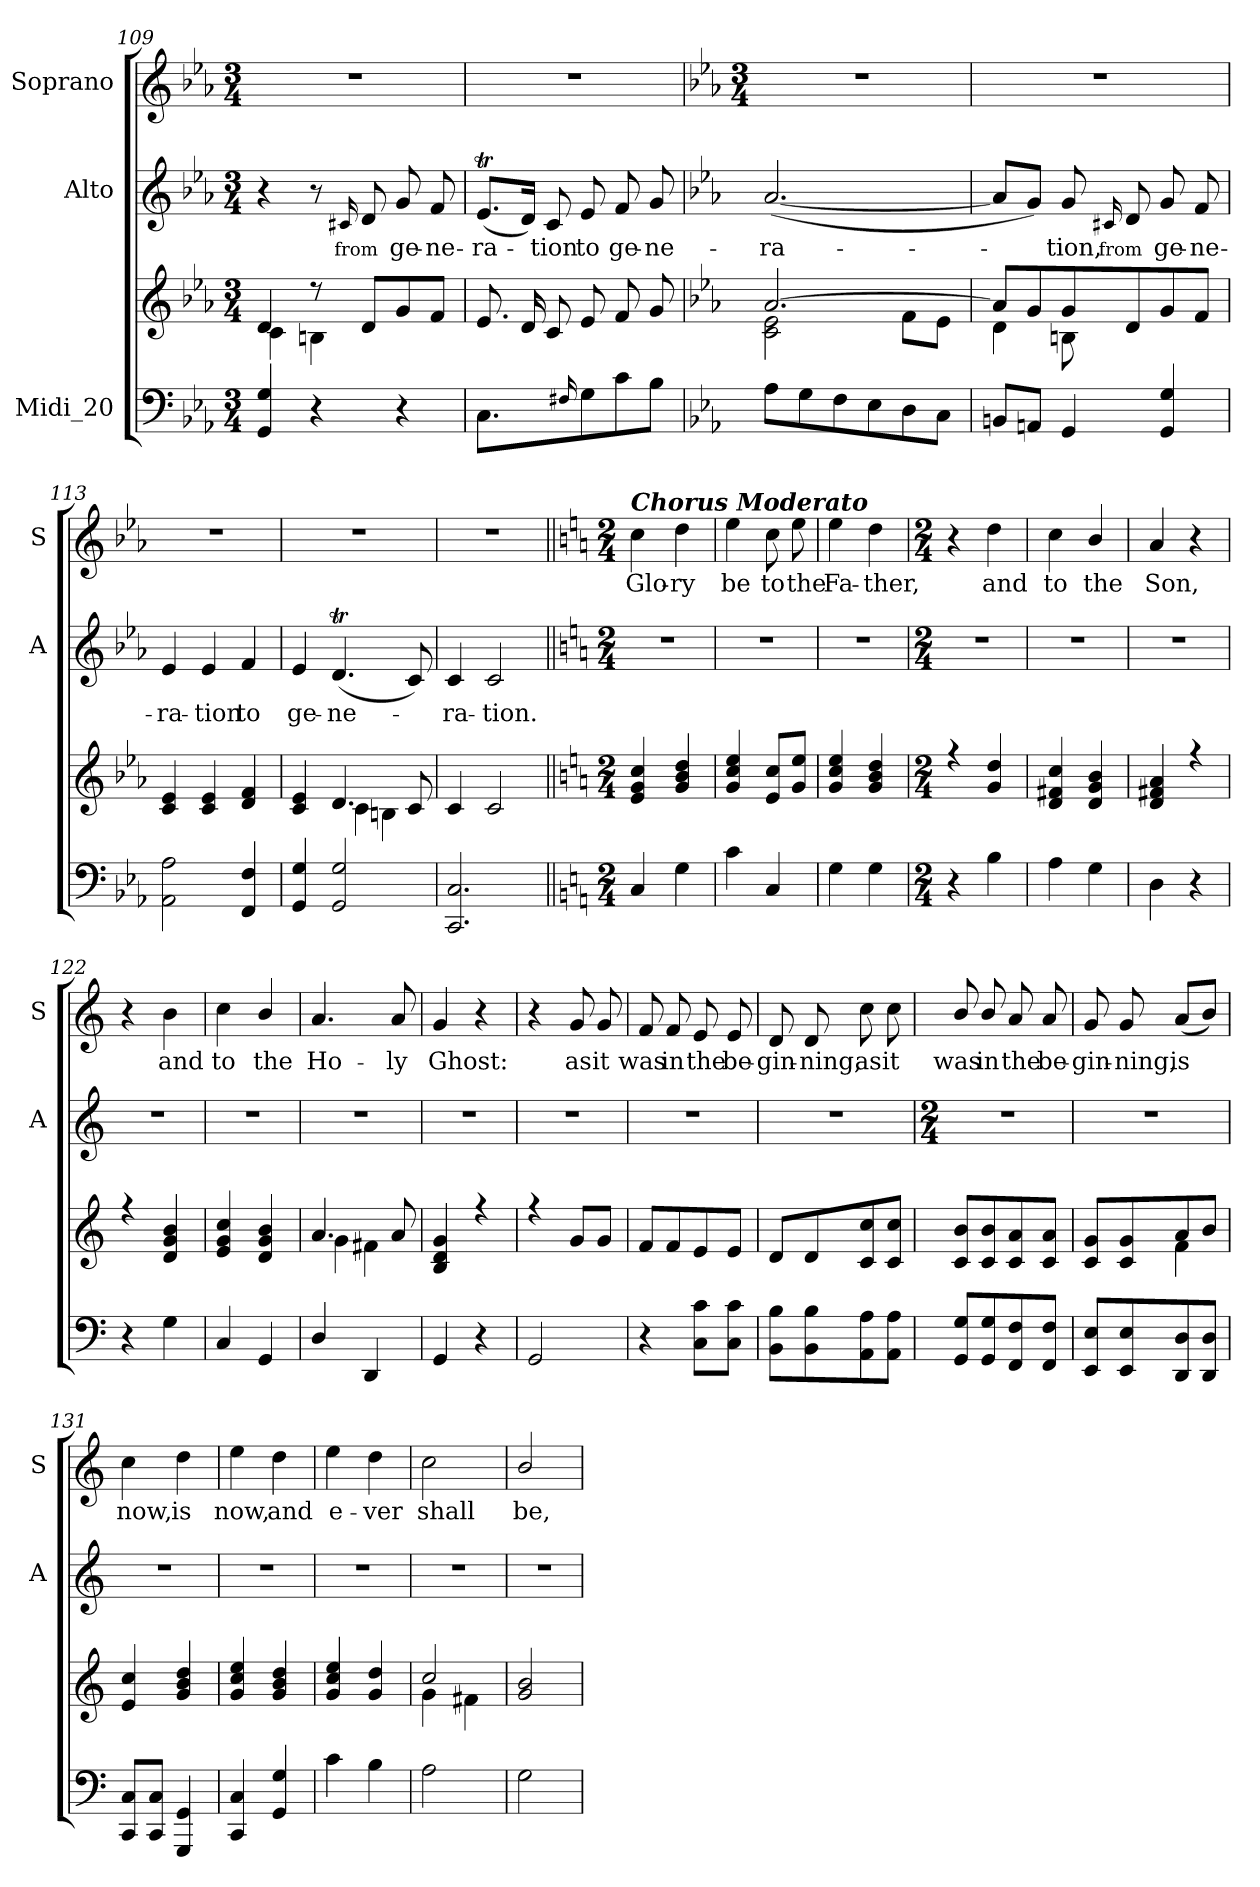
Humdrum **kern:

**kern	**kern	**kern	**text	**kern	**text
*part3	*part3	*part2	*part2	*part1	*part1
*staff4	*staff3	*staff2	*staff2	*staff1	*staff1
*I"Midi_20	*	*I"Alto	*	*I"Soprano	*
*	*	*I'A	*	*I'S	*
*clefF4	*clefG2	*clefG2	*	*clefG2	*
*k[b-e-a-]	*k[b-e-a-]	*k[b-e-a-]	*	*k[b-e-a-]	*
*E-:	*E-:	*E-:	*	*E-:	*
*M3/4	*M3/4	*M3/4	*	*M3/4	*
=109	=109	=109	=109	=109	=109
*	*^	*	*	*	*
4GG 4G	4d	4c\	4r	.	2.r	.
4r	8r	4Bn\	8r	.	.	.
!	!	!	!	!LO:LY:b	!	!
.	.	.	16qqc#X	from	.	.
.	8dL	.	8d	.	.	.
!	!	!	!	!LO:LY:b	!	!
4r	8g	4ryy	8g	ge-	.	.
!	!	!	!	!LO:LY:b	!	!
.	8fJ	.	8f	-ne-	.	.
=110	=110	=110	=110	=110	=110	=110
!	!	!LO:N:vis=1	!	!LO:LY:b	!	!
4.C	8.e-L	2.ryy	(<8.e-TL	-ra-	2.r	.
.	16dL	.	16dJ)	.	.	.
!	!	!	!	!LO:LY:b	!	!
.	8c	.	8c	tion	.	.
16qqF#X/LL	.	.	.	.	.	.
!	!	!	!	!LO:LY:b	!	!
8G	8e-	.	8e-	to	.	.
!	!	!	!	!LO:LY:b	!	!
8c	8f	.	8f	ge-	.	.
!	!	!	!	!LO:LY:b	!	!
8B-J	8gJ	.	8g	-ne-	.	.
!!LO:LB:g=z
=111	=111	=111	=111	=111	=111	=111
*	*	*	*	*	*k[b-e-a-]	*
*	*	*	*	*	*E-:	*
*	*	*	*	*	*M3/4	*
!	!	!	!	!LO:LY:b	!LO:N:vis=1	!
8A-L	[2.a-	2c\ 2e-\	(<[2.a-	-ra-	2.r	.
8G	.	.	.	.	.	.
8F	.	.	.	.	.	.
8E-	.	.	.	.	.	.
8D	.	8f\L	.	.	.	.
8CJ	.	8e-\J	.	.	.	.
=112	=112	=112	=112	=112	=112	=112
!	!	!	!	!	!LO:N:vis=1	!
8BBnL	8a-L]	4d\	8a-L]	.	2.r	.
8AAnJ	8g	.	8gJ)	.	.	.
!	!	!	!	!LO:LY:b	!	!
4GG	8g	8Bn\	8g	tion,	.	.
!	!	!	!	!LO:LY:b	!	!
.	.	.	16qqc#X	from	.	.
.	8d	8ryy	8d	.	.	.
!	!	!	!	!LO:LY:b	!	!
4GG 4G	8g	4ryy	8g	ge-	.	.
!	!	!	!	!LO:LY:b	!	!
.	8fJ	.	8f	-ne-	.	.
=113	=113	=113	=113	=113	=113	=113
!	!	!LO:N:vis=1	!	!LO:LY:b	!LO:N:vis=1	!
2AA- 2A-	4c 4e-	2.ryy	4e-	-ra-	2.r	.
!	!	!	!	!LO:LY:b	!	!
.	4c 4e-	.	4e-	-tion	.	.
!	!	!	!	!LO:LY:b	!	!
4FF 4F	4d 4f	.	4f	to	.	.
=114	=114	=114	=114	=114	=114	=114
!	!	!	!	!LO:LY:b	!LO:N:vis=1	!
4GG 4G	4c 4e-	4ryy	4e-	ge-	2.r	.
!	!	!	!	!LO:LY:b	!	!
2GG 2G	4.d	4c\	(<4.dt	-ne-	.	.
.	.	4Bn\	.	.	.	.
.	8c	.	8c)	.	.	.
=115	=115	=115	=115	=115	=115	=115
!	!	!LO:N:vis=1	!	!LO:LY:b	!LO:N:vis=1	!
2.CC 2.C	4c	2.ryy	4c	ra-	2.r	.
!	!	!	!	!LO:LY:b	!	!
.	2c	.	2c	-tion.	.	.
=116||	=116||	=116||	=116||	=116||	=116||	=116||
*k[]	*k[]	*	*k[]	*	*k[]	*
*C:	*C:	*	*C:	*	*C:	*
*M2/4	*M2/4	*	*M2/4	*	*M2/4	*
!	!	!	!	!	!LO:TX:a:Bi:t=Chorus Moderato	!
!	!	!LO:N:vis=1	!LO:N:vis=1	!	!	!LO:LY:b
4C	4e 4g 4cc	2ryy	2r	.	4cc	Glo-
!	!	!	!	!	!	!LO:LY:b
4G	4g 4b 4dd	.	.	.	4dd	-ry
=117	=117	=117	=117	=117	=117	=117
!	!	!LO:N:vis=1	!LO:N:vis=1	!	!	!LO:LY:b
4c	4g 4cc 4ee	2ryy	2r	.	4ee	be
!	!	!	!	!	!	!LO:LY:b
4C	8e 8ccL	.	.	.	8cc	to
!	!	!	!	!	!	!LO:LY:b
.	8g 8eeJ	.	.	.	8ee	the
=118	=118	=118	=118	=118	=118	=118
!	!	!LO:N:vis=1	!LO:N:vis=1	!	!	!LO:LY:b
4G	4g 4cc 4ee	2ryy	2r	.	4ee	Fa-
!	!	!	!	!	!	!LO:LY:b
4G	4g 4b 4dd	.	.	.	4dd	-ther,
!!LO:LB:g=z
=119	=119	=119	=119	=119	=119	=119
*M2/4	*M2/4	*	*M2/4	*	*M2/4	*
!	!	!LO:N:vis=1	!	!	!	!
4r	4r	2ryy	2r	.	4r	.
!	!	!	!	!	!	!LO:LY:b
4B	4g 4dd	.	.	.	4dd	and
=120	=120	=120	=120	=120	=120	=120
!	!	!LO:N:vis=1	!	!	!	!LO:LY:b
4A	4d 4f#X 4cc	2ryy	2r	.	4cc	to
!	!	!	!	!	!	!LO:LY:b
4G	4d/ 4g/ 4b/	.	.	.	4b/	the
=121	=121	=121	=121	=121	=121	=121
!	!	!LO:N:vis=1	!	!	!	!LO:LY:b
4D	4d 4f#X 4a	2ryy	2r	.	4a	Son,
4r	4r	.	.	.	4r	.
=122	=122	=122	=122	=122	=122	=122
!	!	!LO:N:vis=1	!	!	!	!
4r	4r	2ryy	2r	.	4r	.
!	!	!	!	!	!	!LO:LY:b
4G	4d 4g 4b	.	.	.	4b	and
=123	=123	=123	=123	=123	=123	=123
!	!	!LO:N:vis=1	!	!	!	!LO:LY:b
4C	4e 4g 4cc	2ryy	2r	.	4cc	to
!	!	!	!	!	!	!LO:LY:b
4GG	4d/ 4g/ 4b/	.	.	.	4b/	the
=124	=124	=124	=124	=124	=124	=124
!	!	!	!	!	!	!LO:LY:b
4D/	4.a	4g\	2r	.	4.a	Ho-
4DD	.	4f#X\	.	.	.	.
!	!	!	!	!	!	!LO:LY:b
.	8a	.	.	.	8a	-ly
=125	=125	=125	=125	=125	=125	=125
!	!	!LO:N:vis=1	!	!	!	!LO:LY:b
4GG	4B 4d 4g	2ryy	2r	.	4g	Ghost:
4r	4r	.	.	.	4r	.
=126	=126	=126	=126	=126	=126	=126
!	!	!LO:N:vis=1	!	!	!	!
2GG	4r	2ryy	2r	.	4r	.
!	!	!	!	!	!	!LO:LY:b
.	8gL	.	.	.	8g	as
!	!	!	!	!	!	!LO:LY:b
.	8gJ	.	.	.	8g	it
=127	=127	=127	=127	=127	=127	=127
!	!	!LO:N:vis=1	!	!	!	!LO:LY:b
4r	8fL	2ryy	2r	.	8f	was
!	!	!	!	!	!	!LO:LY:b
.	8f	.	.	.	8f	in
!	!	!	!	!	!	!LO:LY:b
8C 8cL	8e	.	.	.	8e	the
!	!	!	!	!	!	!LO:LY:b
8C 8cJ	8eJ	.	.	.	8e	be-
=128	=128	=128	=128	=128	=128	=128
!	!	!LO:N:vis=1	!	!	!	!LO:LY:b
8BB 8BL	8dL	2ryy	2r	.	8d	-gin-
!	!	!	!	!	!	!LO:LY:b
8BB 8B	8d	.	.	.	8d	-ning,
!	!	!	!	!	!	!LO:LY:b
8AA 8A	8c 8cc	.	.	.	8cc	as
!	!	!	!	!	!	!LO:LY:b
8AA 8AJ	8c 8ccJ	.	.	.	8cc	it
!!LO:LB:g=z
=129	=129	=129	=129	=129	=129	=129
*	*	*	*M2/4	*	*	*
!	!	!LO:N:vis=1	!	!	!	!LO:LY:b
8GG 8GL	8c 8bL	2ryy	2r	.	8b/	was
!	!	!	!	!	!	!LO:LY:b
8GG 8G	8c 8b	.	.	.	8b/	in
!	!	!	!	!	!	!LO:LY:b
8FF 8F	8c 8a	.	.	.	8a	the
!	!	!	!	!	!	!LO:LY:b
8FF 8FJ	8c 8aJ	.	.	.	8a	be-
=130	=130	=130	=130	=130	=130	=130
!	!	!	!	!	!	!LO:LY:b
8EE 8EL	8c 8gL	4ryy	2r	.	8g	-gin-
!	!	!	!	!	!	!LO:LY:b
8EE 8E	8c 8g	.	.	.	8g	-ning,
!	!	!	!	!	!	!LO:LY:b
8DD 8D	8a	4f\	.	.	(<8aL	is
8DD 8DJ	8bJ	.	.	.	8bJ)	.
=131	=131	=131	=131	=131	=131	=131
!	!	!LO:N:vis=1	!	!	!	!LO:LY:b
8CC 8CL	4e 4cc	2ryy	2r	.	4cc	now,
8CC 8CJ	.	.	.	.	.	.
!	!	!	!	!	!	!LO:LY:b
4GGG 4GG	4g 4b 4dd	.	.	.	4dd	is
=132	=132	=132	=132	=132	=132	=132
!	!	!LO:N:vis=1	!	!	!	!LO:LY:b
4CC 4C	4g 4cc 4ee	2ryy	2r	.	4ee	now,
!	!	!	!	!	!	!LO:LY:b
4GG 4G	4g 4b 4dd	.	.	.	4dd	and
=133	=133	=133	=133	=133	=133	=133
!	!	!LO:N:vis=1	!	!	!	!LO:LY:b
4c	4g 4cc 4ee	2ryy	2r	.	4ee	e-
!	!	!	!	!	!	!LO:LY:b
4B	4g 4dd	.	.	.	4dd	-ver
=134	=134	=134	=134	=134	=134	=134
!	!	!	!	!	!	!LO:LY:b
2A	2cc/	4g\	2r	.	2cc	shall
.	.	4f#X\	.	.	.	.
=135	=135	=135	=135	=135	=135	=135
!	!	!LO:N:vis=1	!	!	!	!LO:LY:b
2G	2g/ 2b/	2ryy	2r	.	2b/	be,
*	*v	*v	*	*	*	*
=	=	=	=	=	=
*-	*-	*-	*-	*-	*-
